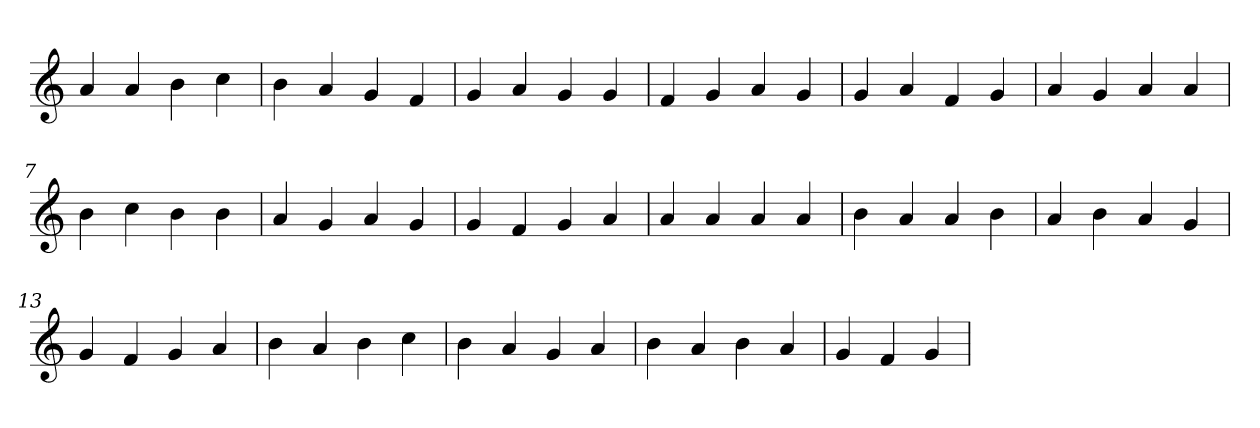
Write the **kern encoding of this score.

**kern
*part1
*staff1
*clefG2
=1
4a
4a
4b
4cc
=2
4b
4a
4g
4f
=3
4g
4a
4g
4g
=4
4f
4g
4a
4g
=5
4g
4a
4f
4g
=6
4a
4g
4a
4a
=7
4b
4cc
4b
4b
=8
4a
4g
4a
4g
=9
4g
4f
4g
4a
=10
4a
4a
4a
4a
=11
4b
4a
4a
4b
=12
4a
4b
4a
4g
=13
4g
4f
4g
4a
=14
4b
4a
4b
4cc
=15
4b
4a
4g
4a
=16
4b
4a
4b
4a
=17
4g
4f
4g
=
*-
